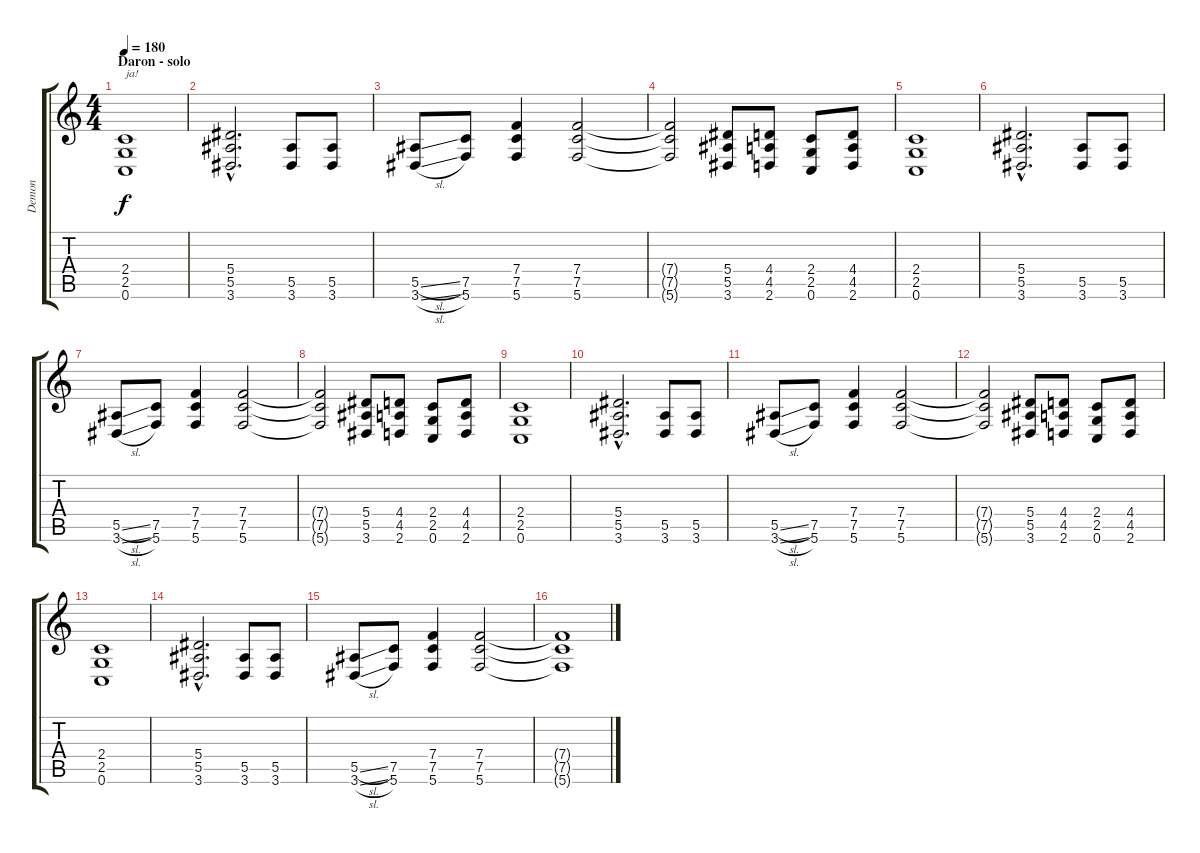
\track ("Demon" "Demon") {instrument distortionguitar}
\staff {score tabs}
\tuning (C4 G3 Eb3 Bb2 F2 C2) {hide}
\ts (4 4)
\section ("" "Daron - solo")
\tempo 180
\clef g2
\ks c
(2.4 2.5 0.6).1{txt "ja!" dy f} |
(5.4{hac} 5.5{hac} 3.6{hac}).2{d} (5.5 3.6).8 (5.5 3.6).8 |
(5.5{sl} 3.6{sl}).8 (7.5 5.6).8 (7.4 7.5 5.6).4 (7.4 7.5 5.6).2 |
(7.4{t} 7.5{t} 5.6{t}).2 (5.4 5.5 3.6).8 (4.4 4.5 2.6).8 (2.4 2.5 0.6).8 (4.4 4.5 2.6).8 |
(2.4 2.5 0.6).1 |
(5.4{hac} 5.5{hac} 3.6{hac}).2{d} (5.5 3.6).8 (5.5 3.6).8 |
(5.5{sl} 3.6{sl}).8 (7.5 5.6).8 (7.4 7.5 5.6).4 (7.4 7.5 5.6).2 |
(7.4{t} 7.5{t} 5.6{t}).2 (5.4 5.5 3.6).8 (4.4 4.5 2.6).8 (2.4 2.5 0.6).8 (4.4 4.5 2.6).8 |
(2.4 2.5 0.6).1 |
(5.4{hac} 5.5{hac} 3.6{hac}).2{d} (5.5 3.6).8 (5.5 3.6).8 |
(5.5{sl} 3.6{sl}).8 (7.5 5.6).8 (7.4 7.5 5.6).4 (7.4 7.5 5.6).2 |
(7.4{t} 7.5{t} 5.6{t}).2 (5.4 5.5 3.6).8 (4.4 4.5 2.6).8 (2.4 2.5 0.6).8 (4.4 4.5 2.6).8 |
(2.4 2.5 0.6).1 |
(5.4{hac} 5.5{hac} 3.6{hac}).2{d} (5.5 3.6).8 (5.5 3.6).8 |
(5.5{sl} 3.6{sl}).8 (7.5 5.6).8 (7.4 7.5 5.6).4 (7.4 7.5 5.6).2 |
(7.4{t} 7.5{t} 5.6{t}).1
